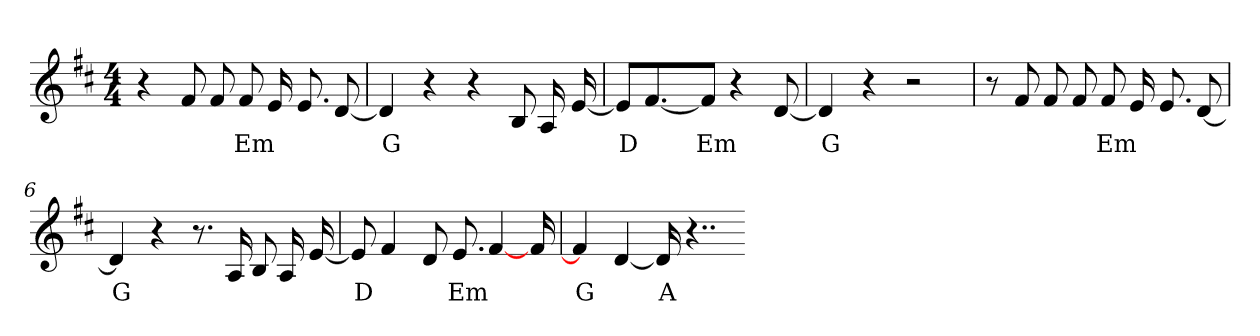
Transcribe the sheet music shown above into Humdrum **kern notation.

**kern	**text
*part1	*part1
*staff1	*staff1
*clefG2	*
*k[f#c#]	*
*M4/4	*
=1	=1
4r	.
8f#	.
8f#	.
8f#	Em
16e	.
8.e	.
[8d	.
=2	=2
4d]	G
4r	.
4r	.
8B	.
16A	.
[16e	.
=3	=3
8e]	D
[4.f#	.
8f#J]	Em
4r	.
[8d	.
=4	=4
4d]	G
4r	.
2r	.
=5	=5
8r	.
8f#	.
8f#	.
8f#	.
8f#	Em
16e	.
8.e	.
[8d	.
=6	=6
4d]	G
4r	.
8.r	.
16A	.
8B	.
16A	.
[16e	.
=7	=7
8e]	D
4f#	.
8d	.
8.e	Em
[4f#	.
16f#	.
=8	=8
4f#]	G
[4d	.
16d]	A
4..r	.
=-	=-
*-	*-
